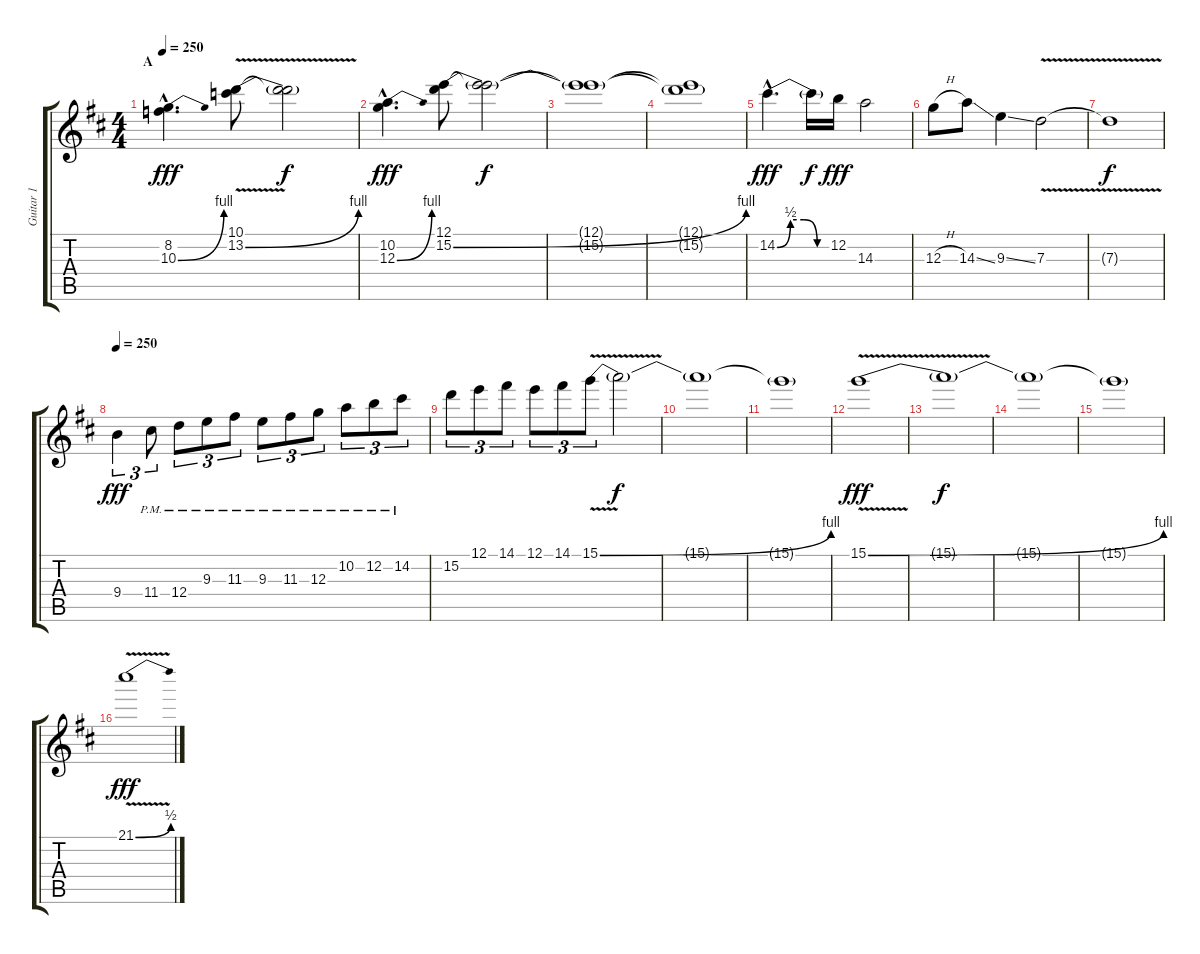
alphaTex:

\track ("Guitar 1" "Guitar 1") {instrument distortionguitar}
\staff {score tabs}
\tuning (E4 B3 G3 D3 A2 E2) {hide}
\ts (4 4)
\section ("" "A")
\tempo 250
\tempo 180
\tempo 250
\clef g2
\ks d
(8.2{hac} 10.3{be (bend 0 0 60 4) hac}).4{d dy fff instrument distortionguitar} (10.1 13.2{be (bend 0 0 60 4) v}).8 (10.1{t} 13.2{t}).2{dy f} |
(10.2{hac} 12.3{be (bend 0 0 60 4) hac}).4{d dy fff} (12.1 15.2{be (bend 0 0 60 4)}).8 (12.1{t} 15.2{t}).2{dy f} |
(12.1{t} 15.2{t}).1 |
(12.1{t} 15.2{t}).1 |
14.2{be (custom 0 0 15 2 30 2 45 0 60 0) hac}.4{d dy fff} 14.2{t}.16{dy f} 12.2.16{dy fff} 14.3.2 |
12.3{h}.8 14.3{ss}.8 9.3{ss}.4 7.3{v}.2 |
7.3{t}.1{dy f} |
\tempo 250
9.4.4{tu (3 2) dy fff} 11.4{pm}.8{tu (3 2)} 12.4{pm}.8{tu (3 2)} 9.3{pm}.8{tu (3 2)} 11.3{pm}.8{tu (3 2)} 9.3{pm}.8{tu (3 2)} 11.3{pm}.8{tu (3 2)} 12.3{pm}.8{tu (3 2)} 10.2{pm}.8{tu (3 2)} 12.2{pm}.8{tu (3 2)} 14.2{pm}.8{tu (3 2)} |
15.2.8{tu (3 2)} 12.1.8{tu (3 2)} 14.1.8{tu (3 2)} 12.1.8{tu (3 2)} 14.1.8{tu (3 2)} 15.1{be (bend 0 0 60 4) v}.8{tu (3 2)} 15.1{t}.2{dy f} |
15.1{t}.1 |
15.1{t}.1 |
15.1{be (bend 0 0 60 4) v}.1{dy fff} |
15.1{t}.1{dy f} |
15.1{t}.1 |
15.1{t}.1 |
21.1{be (bend 0 0 60 2) v}.1{dy fff}
